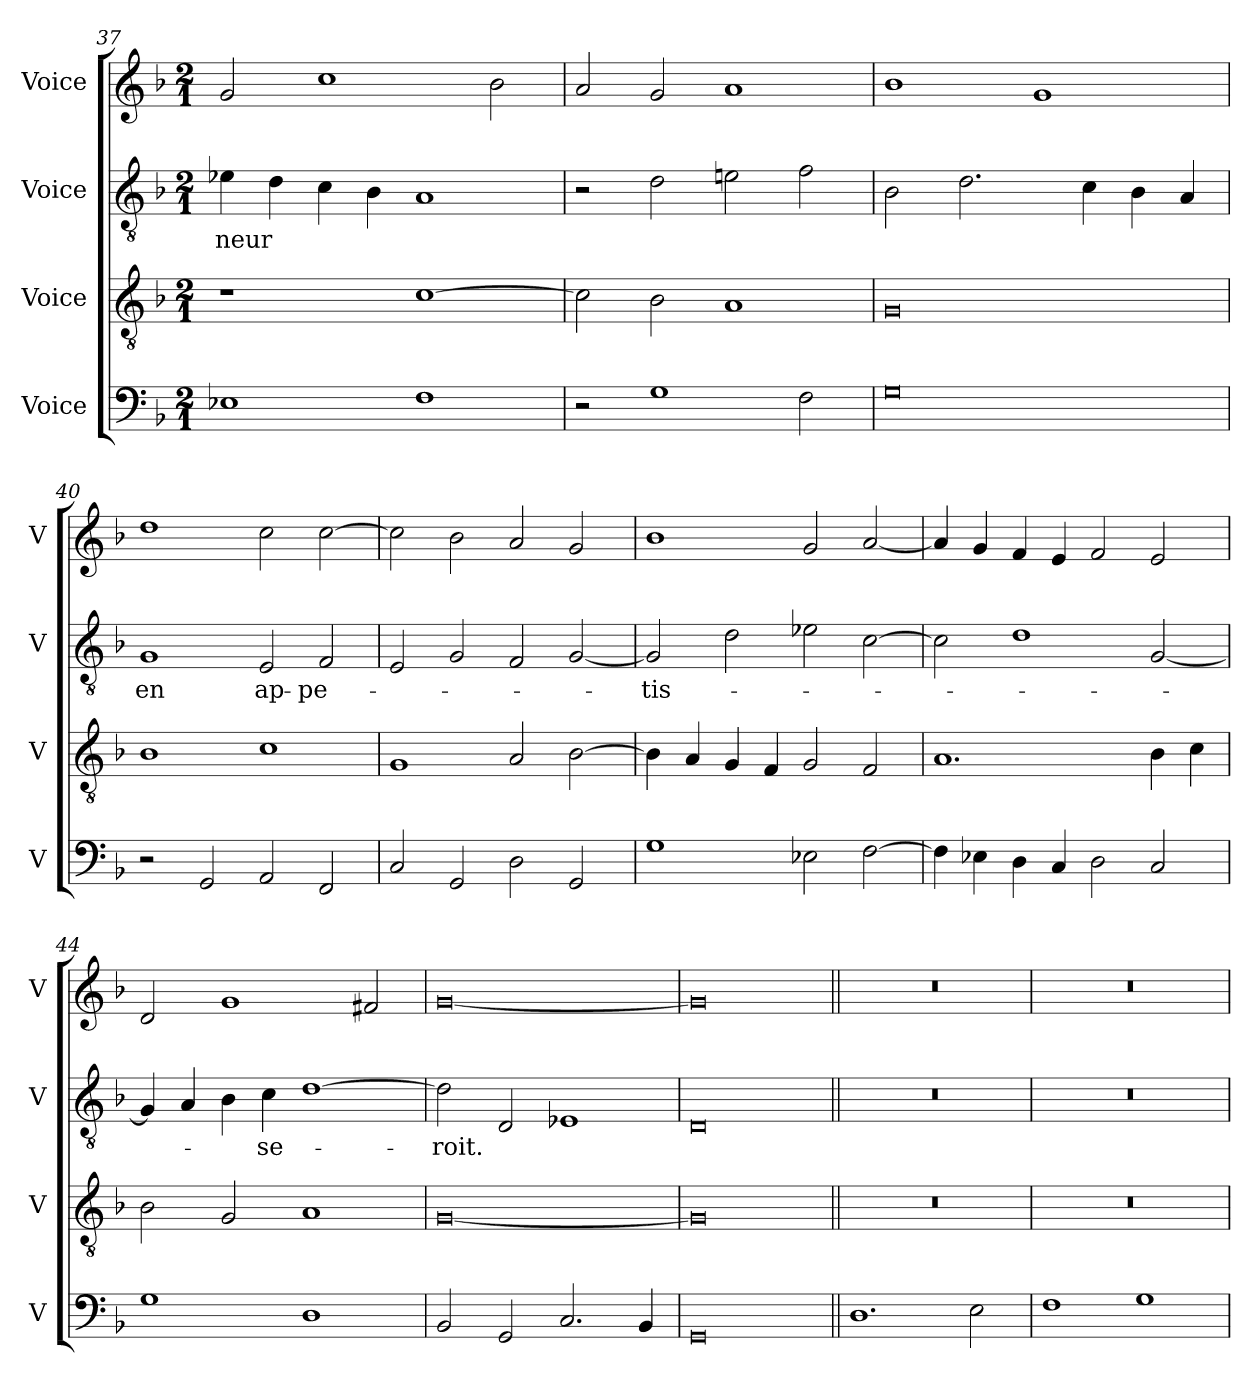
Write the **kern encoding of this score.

**kern	**kern	**kern	**text	**kern
*part4	*part3	*part2	*part2	*part1
*staff4	*staff3	*staff2	*staff2	*staff1
*I"Voice	*I"Voice	*I"Voice	*	*I"Voice
*I'V	*I'V	*I'V	*	*I'V
*clefF4	*clefGv2	*clefGv2	*	*clefG2
*k[b-]	*k[b-]	*k[b-]	*	*k[b-]
*M2/1	*M2/1	*M2/1	*	*M2/1
=37	=37	=37	=37	=37
!	!	!	!LO:LY:b	!
1E-X	1r	4e-X\	-neur	2g/
.	.	4d\	.	.
.	.	4c\	.	1cc
.	.	4B-\	.	.
1F	[1c	1A	.	.
.	.	.	.	2b-\
=38	=38	=38	=38	=38
2r	2c\]	2r	.	2a/
1G	2B-\	2d\	.	2g/
.	1A	2en\	.	1a
2F\	.	2f\	.	.
!!LO:LB:g=z
=39	=39	=39	=39	=39
0G	0G	2B-\	.	1b-
.	.	2.d\	.	.
.	.	.	.	1g
.	.	4c\	.	.
.	.	4B-\	.	.
.	.	4A/	.	.
=40	=40	=40	=40	=40
!	!	!	!LO:LY:b	!
2r	1B-	1G	en	1dd
2GG/	.	.	.	.
!	!	!	!LO:LY:b	!
2AA/	1c	2E/	ap-	2cc\
!	!	!	!LO:LY:b	!
2FF/	.	2F/	-pe-	[2cc\
=41	=41	=41	=41	=41
2C/	1G	2E/	.	2cc\]
2GG/	.	2G/	.	2b-\
2D\	2A/	2F/	.	2a/
2GG/	[2B-\	[2G/	.	2g/
!!LO:LB:g=z
=42	=42	=42	=42	=42
!	!	!	!LO:LY:b	!
1G	4B-\]	2G/]	-tis-	1b-
.	4A/	.	.	.
.	4G/	2d\	.	.
.	4F/	.	.	.
2E-X\	2G/	2e-X\	.	2g/
[2F\	2F/	[2c\	.	[2a/
=43	=43	=43	=43	=43
4F\]	1.A	2c\]	.	4a/]
4E-X\	.	.	.	4g/
4D\	.	1d	.	4f/
4C/	.	.	.	4e/
2D\	.	.	.	2f/
2C/	4B-\	[2G/	.	2e/
.	4c\	.	.	.
=44	=44	=44	=44	=44
1G	2B-\	4G/]	.	2d/
.	.	4A/	.	.
.	2G/	4B-\	.	1g
!	!	!	!LO:LY:b	!
.	.	4c\	-se-	.
1D	1A	[1d	.	.
.	.	.	.	2f#X/
!!LO:LB:g=z
=45	=45	=45	=45	=45
!	!	!	!LO:LY:b	!
2BB-/	[0G	2d\]	-roit.	[0g
2GG/	.	2D/	.	.
2.C/	.	1E-X	.	.
4BB-/	.	.	.	.
=46	=46	=46	=46	=46
0GG	0G]	0D	.	0g]
=47||	=47||	=47||	=47||	=47||
1.D	0r	0r	.	0r
2E\	.	.	.	.
=48	=48	=48	=48	=48
1F	0r	0r	.	0r
1G	.	.	.	.
=	=	=	=	=
*-	*-	*-	*-	*-
